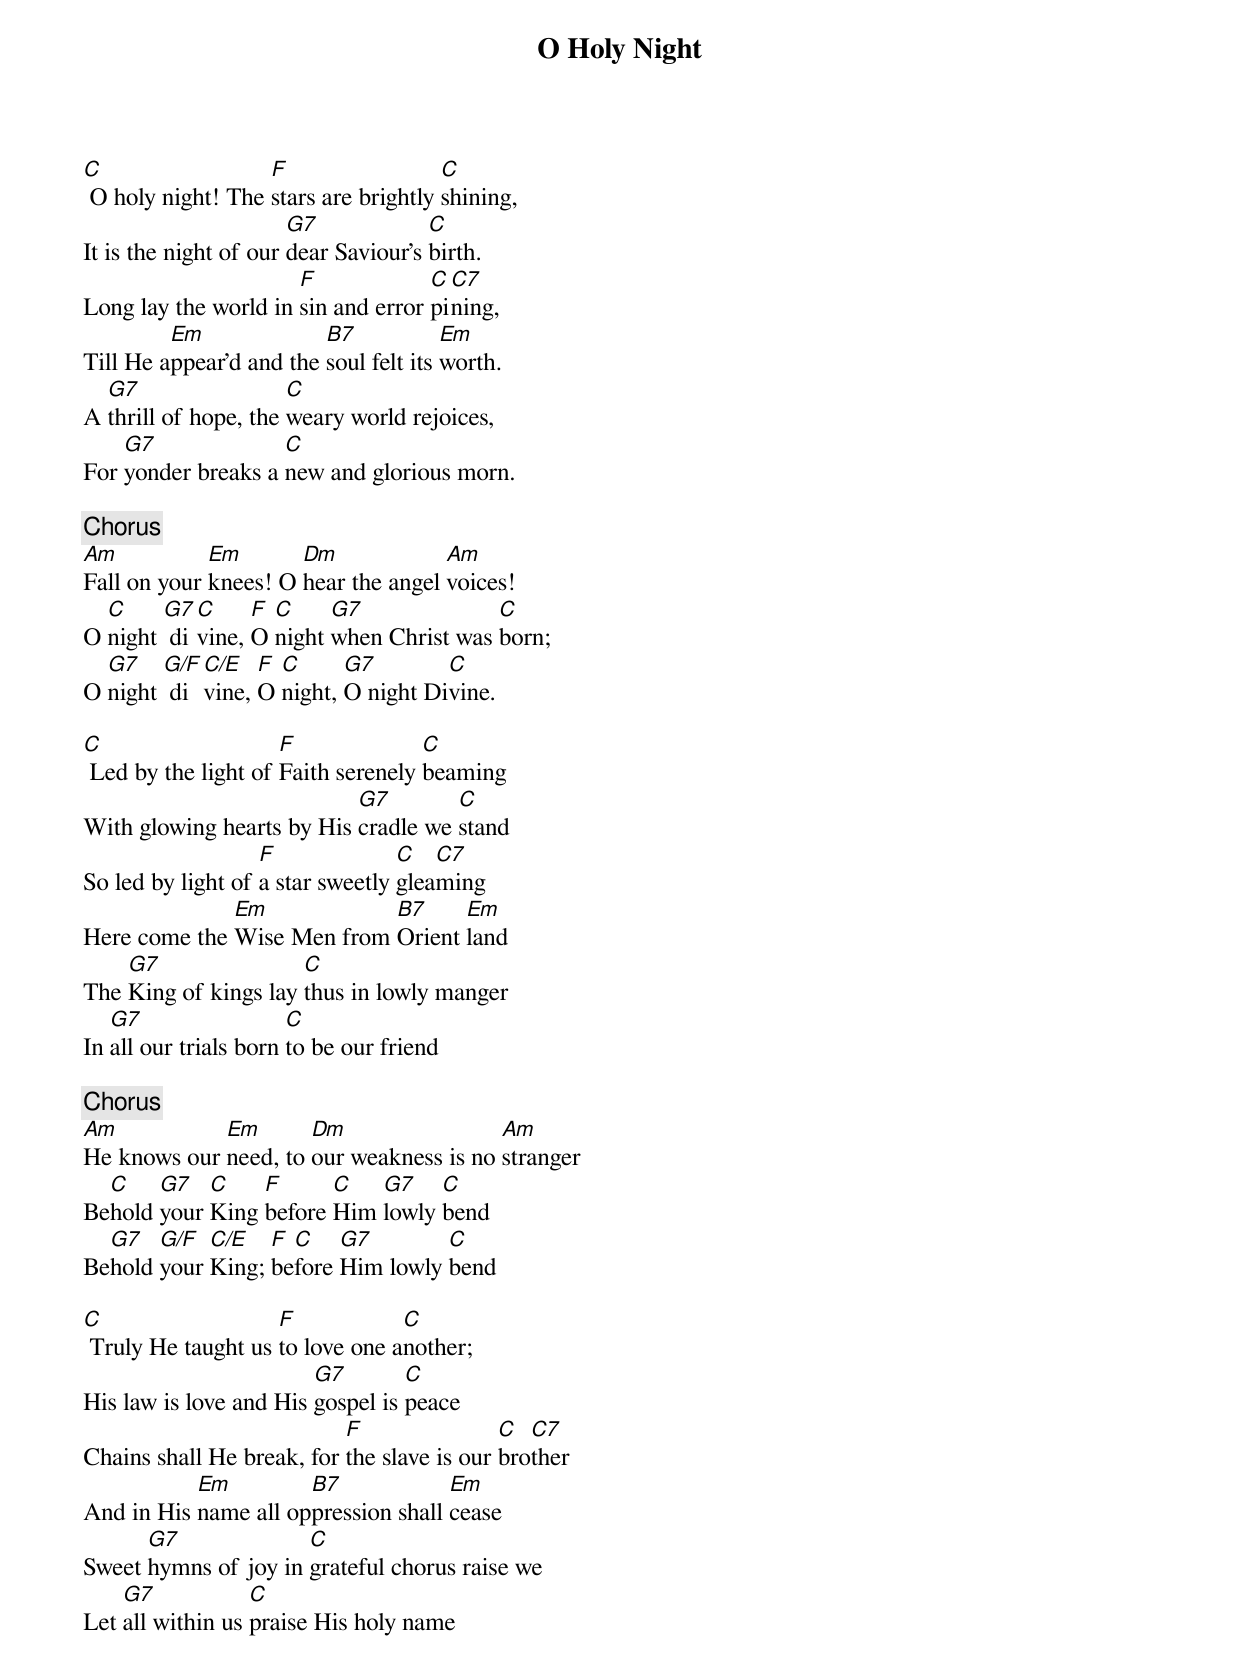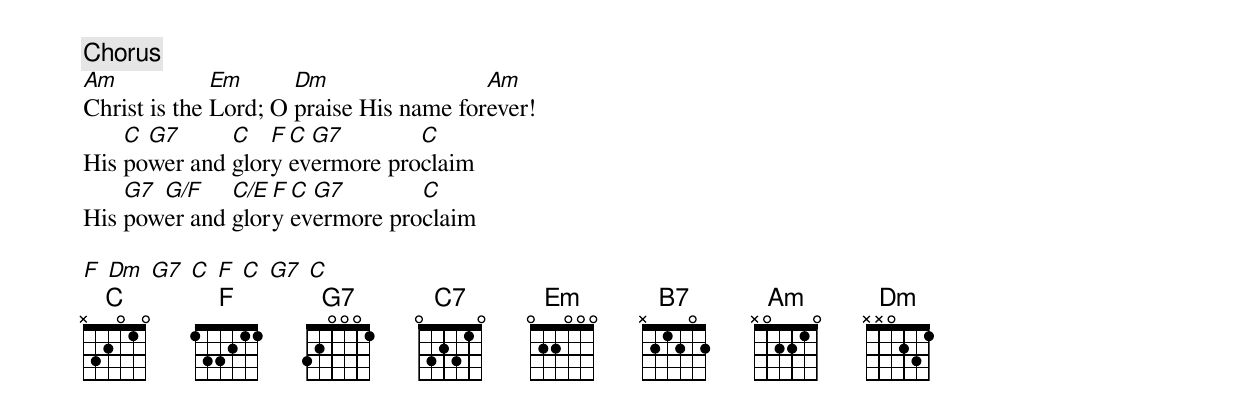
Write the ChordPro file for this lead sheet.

{Title: O Holy Night}
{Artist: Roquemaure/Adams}

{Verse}
[C] O holy night! The [F]stars are brightly [C]shining,
It is the night of our [G7]dear Saviour's [C]birth.
Long lay the world in [F]sin and error [C]pi[C7]ning,
Till He a[Em]ppear'd and the [B7]soul felt its [Em]worth.
A [G7]thrill of hope, the [C]weary world rejoices,
For [G7]yonder breaks a [C]new and glorious morn.

{Chorus}
[Am]Fall on your [Em]knees! O [Dm]hear the angel [Am]voices!
O [C]night [G7] di[C]vine, [F]O [C]night [G7]when Christ was [C]born;
O [G7]night [G/F] di[C/E]vine, [F]O [C]night, [G7]O night Di[C]vine.

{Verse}
[C] Led by the light of [F]Faith serenely [C]beaming
With glowing hearts by His [G7]cradle we [C]stand
So led by light of [F]a star sweetly [C]glea[C7]ming
Here come the [Em]Wise Men from [B7]Orient [Em]land
The [G7]King of kings lay [C]thus in lowly manger
In [G7]all our trials born [C]to be our friend

{Chorus}
[Am]He knows our [Em]need, to [Dm]our weakness is no [Am]stranger
Be[C]hold [G7]your [C]King [F]before [C]Him [G7]lowly [C]bend
Be[G7]hold [G/F]your [C/E]King; [F]be[C]fore [G7]Him lowly [C]bend

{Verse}
[C] Truly He taught us [F]to love one a[C]nother;
His law is love and His [G7]gospel is [C]peace
Chains shall He break, for [F]the slave is our [C]bro[C7]ther
And in His [Em]name all op[B7]pression shall [Em]cease
Sweet [G7]hymns of joy in [C]grateful chorus raise we
Let [G7]all within us [C]praise His holy name


{Chorus}
[Am]Christ is the [Em]Lord; O [Dm]praise His name for[Am]ever!
His [C]po[G7]wer and [C]glor[F]y [C]ev[G7]ermore pro[C]claim
His [G7]pow[G/F]er and [C/E]glor[F]y [C]ev[G7]ermore pro[C]claim

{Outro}
[F] [Dm] [G7] [C] [F] [C] [G7] [C]
